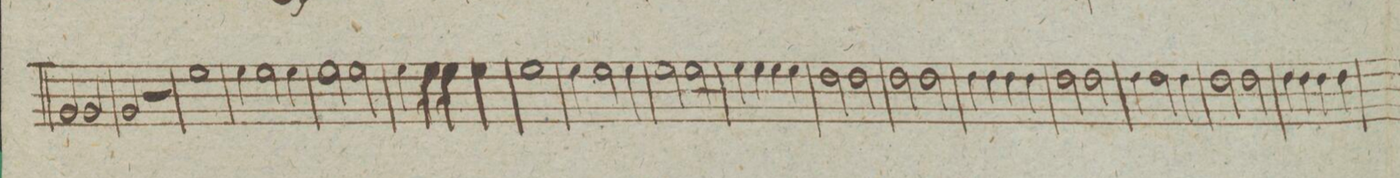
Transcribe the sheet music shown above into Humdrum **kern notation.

**kern	**dynam
*I"Corno 1mo. in C:	*
*clefG2	*
*k[]	*
*met(c|)	*
*M4/4	*
2g/	.
2g/	.
=133	=133
2g/	.
2r	.
=134	=134
1ee\	.
=135	=135
1ryy	.
=136	=136
4ee\	.
2ee\	.
4ee\	.
=137	=137
2ee\	.
2ee\	.
=138	=138
4ee\	.
4ee\	.
4ee\	.
4ee\	.
=139	=139
1ee\	.
=140	=140
4ee\	.
2ee\	.
4ee\	.
=141	=141
2ee\	.
2ee\	.
=142	=142
4ee\	.
4ee\	.
4ee\	.
4ee\	.
=143	=143
2dd\	.
2dd\	.
=144	=144
2dd\	.
2dd\	.
=145	=145
4dd\	.
4dd\	.
4dd\	.
4dd\	.
=146	=146
2dd\	.
2dd\	.
=147	=147
4dd\	.
2dd\	.
4dd\	.
=148	=148
2dd\	.
2dd\	.
=149	=149
4dd\	.
4dd\	.
4dd\	.
4dd\	.
=150	=150
*-	*-
